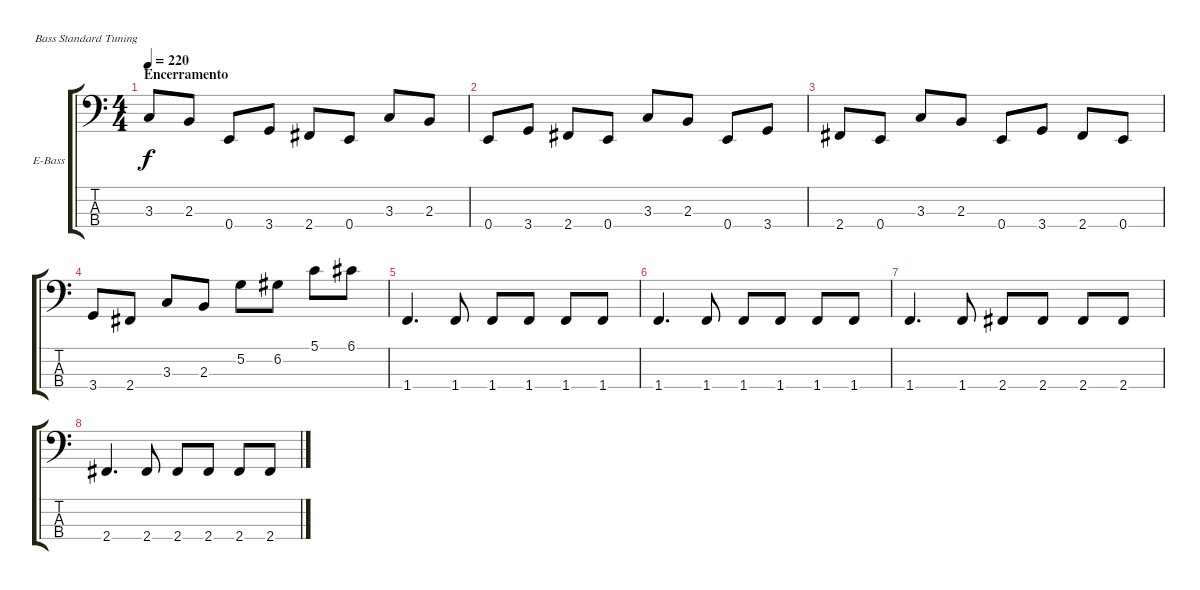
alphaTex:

\defaultSystemsLayout 4
\bracketExtendMode groupsimilarinstruments
\firstSystemTrackNameOrientation horizontal
\otherSystemsTrackNameOrientation horizontal
\track ("Electric Bass" "E-Bass") {instrument electricbassfinger}
\staff {score tabs}
\tuning (G2 D2 A1 E1)
\ts (4 4)
\section ("" "Encerramento")
\tempo 220
\clef f4
\ks c
3.3.8{dy f} 2.3.8 0.4.8 3.4.8 2.4.8 0.4.8 3.3.8 2.3.8 |
0.4.8 3.4.8 2.4.8 0.4.8 3.3.8 2.3.8 0.4.8 3.4.8 |
2.4.8 0.4.8 3.3.8 2.3.8 0.4.8 3.4.8 2.4.8 0.4.8 |
3.4.8 2.4.8 3.3.8 2.3.8 5.2.8 6.2.8 5.1.8 6.1.8 |
1.4.4{d} 1.4.8 1.4.8 1.4.8 1.4.8 1.4.8 |
1.4.4{d} 1.4.8 1.4.8 1.4.8 1.4.8 1.4.8 |
1.4.4{d} 1.4.8 2.4.8 2.4.8 2.4.8 2.4.8 |
2.4.4{d} 2.4.8 2.4.8 2.4.8 2.4.8 2.4.8
